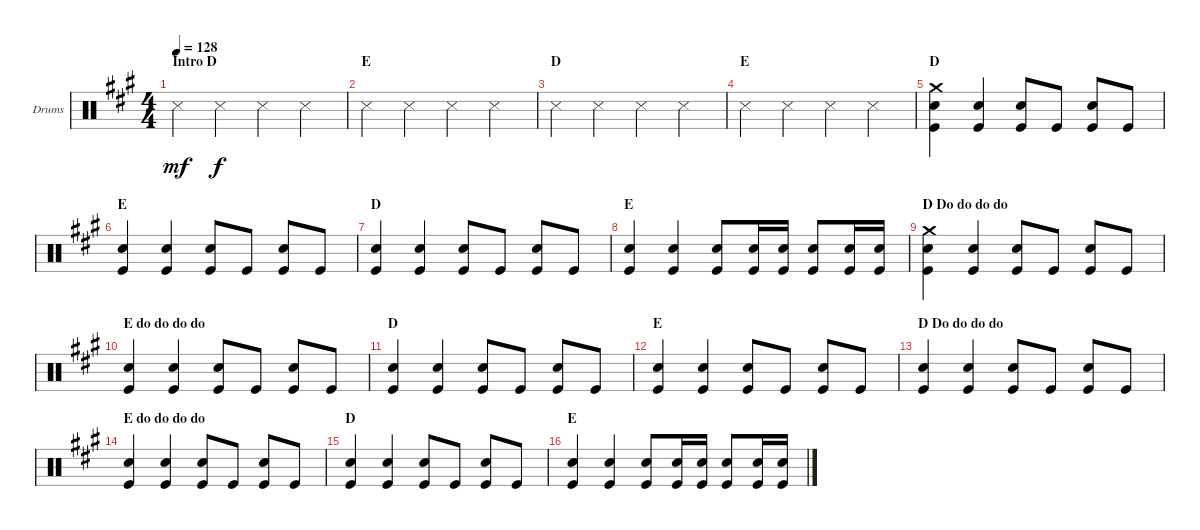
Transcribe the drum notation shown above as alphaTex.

\bracketExtendMode groupsimilarinstruments
\firstSystemTrackNameOrientation horizontal
\otherSystemsTrackNameOrientation horizontal
\track ("Drumkit" "Drums") {instrument percussion}
\staff {score}
\articulation defaults
\ts (4 4)
\beaming (8 2 2 2 2)
\section ("" "Intro D")
\tempo 128
\clef neutral
\ks a "Snare (side stick) 3".4{dy mf} "Snare (side stick) 3".4{dy f} "Snare (side stick) 3".4 "Snare (side stick) 3".4
|
\section ("" "E")
"Snare (side stick) 3".4 "Snare (side stick) 3".4 "Snare (side stick) 3".4 "Snare (side stick) 3".4 |
\section ("" "D")
"Snare (side stick) 3".4 "Snare (side stick) 3".4 "Snare (side stick) 3".4 "Snare (side stick) 3".4 |
\section ("" "E")
"Snare (side stick) 3".4 "Snare (side stick) 3".4 "Snare (side stick) 3".4 "Snare (side stick) 3".4 |
\section ("" "D")
("Crash medium (hit)" "Snare (hit) 2" "Kick (hit)").4 ("Snare (hit) 2" "Kick (hit)").4 ("Snare (hit) 2" "Kick (hit)").8 "Kick (hit)".8 ("Snare (hit) 2" "Kick (hit)").8 "Kick (hit)".8 |
\section ("" "E")
("Snare (hit) 2" "Kick (hit)").4 ("Snare (hit) 2" "Kick (hit)").4 ("Snare (hit) 2" "Kick (hit)").8 "Kick (hit)".8 ("Snare (hit) 2" "Kick (hit)").8 "Kick (hit)".8 |
\section ("" "D")
("Snare (hit) 2" "Kick (hit)").4 ("Snare (hit) 2" "Kick (hit)").4 ("Snare (hit) 2" "Kick (hit)").8 "Kick (hit)".8 ("Snare (hit) 2" "Kick (hit)").8 "Kick (hit)".8 |
\section ("" "E")
("Snare (hit) 2" "Kick (hit)").4 ("Snare (hit) 2" "Kick (hit)").4 ("Snare (hit) 2" "Kick (hit)").8 ("Snare (hit) 2" "Kick (hit)").16 ("Snare (hit) 2" "Kick (hit)").16 ("Snare (hit) 2" "Kick (hit)").8 ("Snare (hit) 2" "Kick (hit)").16 ("Snare (hit) 2" "Kick (hit)").16 |
\section ("" "D Do do do do")
("Crash medium (hit)" "Snare (hit) 2" "Kick (hit)").4 ("Snare (hit) 2" "Kick (hit)").4 ("Snare (hit) 2" "Kick (hit)").8 "Kick (hit)".8 ("Snare (hit) 2" "Kick (hit)").8 "Kick (hit)".8 |
\section ("" "E do do do do")
("Snare (hit) 2" "Kick (hit)").4 ("Snare (hit) 2" "Kick (hit)").4 ("Snare (hit) 2" "Kick (hit)").8 "Kick (hit)".8 ("Snare (hit) 2" "Kick (hit)").8 "Kick (hit)".8 |
\section ("" "D")
("Snare (hit) 2" "Kick (hit)").4 ("Snare (hit) 2" "Kick (hit)").4 ("Snare (hit) 2" "Kick (hit)").8 "Kick (hit)".8 ("Snare (hit) 2" "Kick (hit)").8 "Kick (hit)".8 |
\section ("" "E")
("Snare (hit) 2" "Kick (hit)").4 ("Snare (hit) 2" "Kick (hit)").4 ("Snare (hit) 2" "Kick (hit)").8 "Kick (hit)".8 ("Snare (hit) 2" "Kick (hit)").8 "Kick (hit)".8 |
\section ("" "D Do do do do")
("Snare (hit) 2" "Kick (hit)").4 ("Snare (hit) 2" "Kick (hit)").4 ("Snare (hit) 2" "Kick (hit)").8 "Kick (hit)".8 ("Snare (hit) 2" "Kick (hit)").8 "Kick (hit)".8 |
\section ("" "E do do do do")
("Snare (hit) 2" "Kick (hit)").4 ("Snare (hit) 2" "Kick (hit)").4 ("Snare (hit) 2" "Kick (hit)").8 "Kick (hit)".8 ("Snare (hit) 2" "Kick (hit)").8 "Kick (hit)".8 |
\section ("" "D")
("Snare (hit) 2" "Kick (hit)").4 ("Snare (hit) 2" "Kick (hit)").4 ("Snare (hit) 2" "Kick (hit)").8 "Kick (hit)".8 ("Snare (hit) 2" "Kick (hit)").8 "Kick (hit)".8 |
\section ("" "E")
("Snare (hit) 2" "Kick (hit)").4 ("Snare (hit) 2" "Kick (hit)").4 ("Snare (hit) 2" "Kick (hit)").8 ("Snare (hit) 2" "Kick (hit)").16 ("Snare (hit) 2" "Kick (hit)").16 ("Snare (hit) 2" "Kick (hit)").8 ("Snare (hit) 2" "Kick (hit)").16 ("Snare (hit) 2" "Kick (hit)").16
